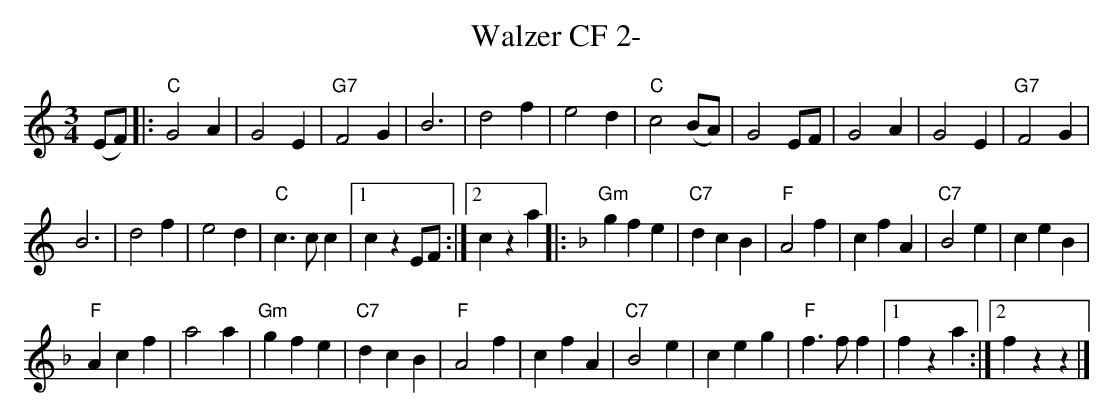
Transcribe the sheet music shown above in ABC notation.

X:1
T:Walzer CF 2-
M:3/4
L:1/4
K:Cmaj
(E/2F/2) |: "C"G2A | G2E | "G7"F2G | B3 | d2f | e2d | "C"c2 (B/2A/2) | G2 E/2F/2 | G2A | G2E | "G7"F2G |
B3 | d2f | e2d | "C"c>cc |1 czE/2F/2 :|2 cza |: [K:Fmaj] "Gm"gfe | "C7"dcB | "F"A2f | cfA | "C7"B2e | ceB |
"F"Acf | a2a | "Gm"gfe | "C7"dcB | "F"A2f | cfA | "C7"B2e | ceg | "F"f>ff |1 fza :|2 fzz |]
